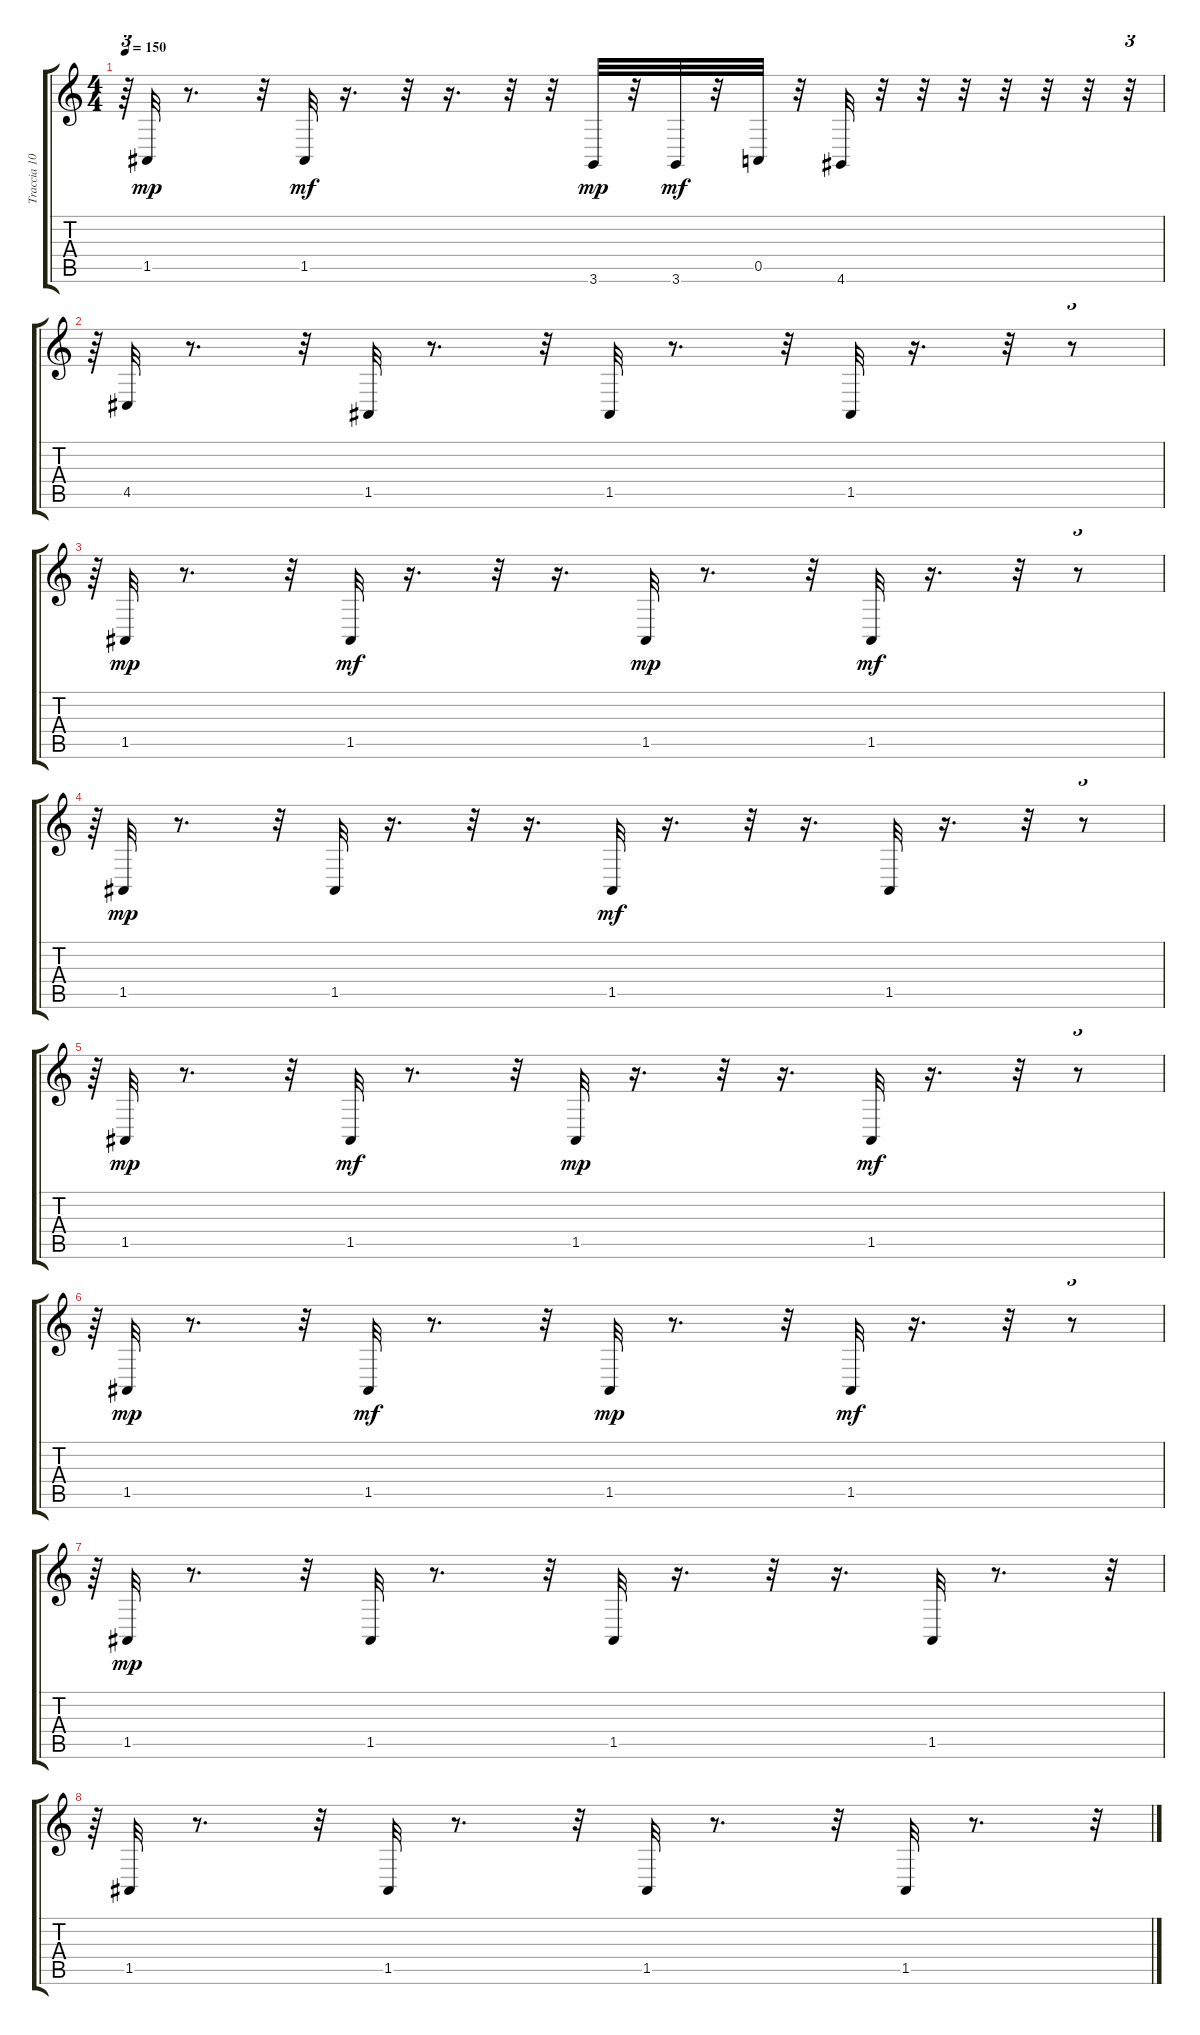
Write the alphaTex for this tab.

\track ("Traccia 10" "Traccia 10") {instrument acousticgrandpiano}
\staff {score tabs}
\tuning (E4 B3 G3 D3 A2 E2) {hide}
\ts (4 4)
\tempo 150
\clef g2
\ks c
r.64{tu (3 2) dy mp} 1.5.32 r.8{d} r.32 1.5.32{dy mf} r.16{d} r.32 r.16{d} r.32 r.32 3.6.32{dy mp} r.32 3.6.32{dy mf} r.32 0.5.32 r.32 4.6.32 r.32 r.32 r.32 r.32 r.32 r.32 r.32{tu (3 2)} |
r.64{tu (3 2)} 4.5.32 r.8{d} r.32 1.5.32 r.8{d} r.32 1.5.32 r.8{d} r.32 1.5.32 r.16{d} r.32 r.8{tu (3 2)} |
r.64{tu (3 2)} 1.5.32{dy mp} r.8{d} r.32 1.5.32{dy mf} r.16{d} r.32 r.16{d} 1.5.32{dy mp} r.8{d} r.32 1.5.32{dy mf} r.16{d} r.32 r.8{tu (3 2)} |
r.64{tu (3 2)} 1.5.32{dy mp} r.8{d} r.32 1.5.32 r.16{d} r.32 r.16{d} 1.5.32{dy mf} r.16{d} r.32 r.16{d} 1.5.32 r.16{d} r.32 r.8{tu (3 2)} |
r.64{tu (3 2)} 1.5.32{dy mp} r.8{d} r.32 1.5.32{dy mf} r.8{d} r.32 1.5.32{dy mp} r.16{d} r.32 r.16{d} 1.5.32{dy mf} r.16{d} r.32 r.8{tu (3 2)} |
r.64{tu (3 2)} 1.5.32{dy mp} r.8{d} r.32 1.5.32{dy mf} r.8{d} r.32 1.5.32{dy mp} r.8{d} r.32 1.5.32{dy mf} r.16{d} r.32 r.8{tu (3 2)} |
r.64{tu (3 2)} 1.5.32{dy mp} r.8{d} r.32 1.5.32 r.8{d} r.32 1.5.32 r.16{d} r.32 r.16{d} 1.5.32 r.8{d} r.32{tu (3 2)} |
r.64{tu (3 2)} 1.5.32 r.8{d} r.32 1.5.32 r.8{d} r.32 1.5.32 r.8{d} r.32 1.5.32 r.8{d} r.32{tu (3 2)}
